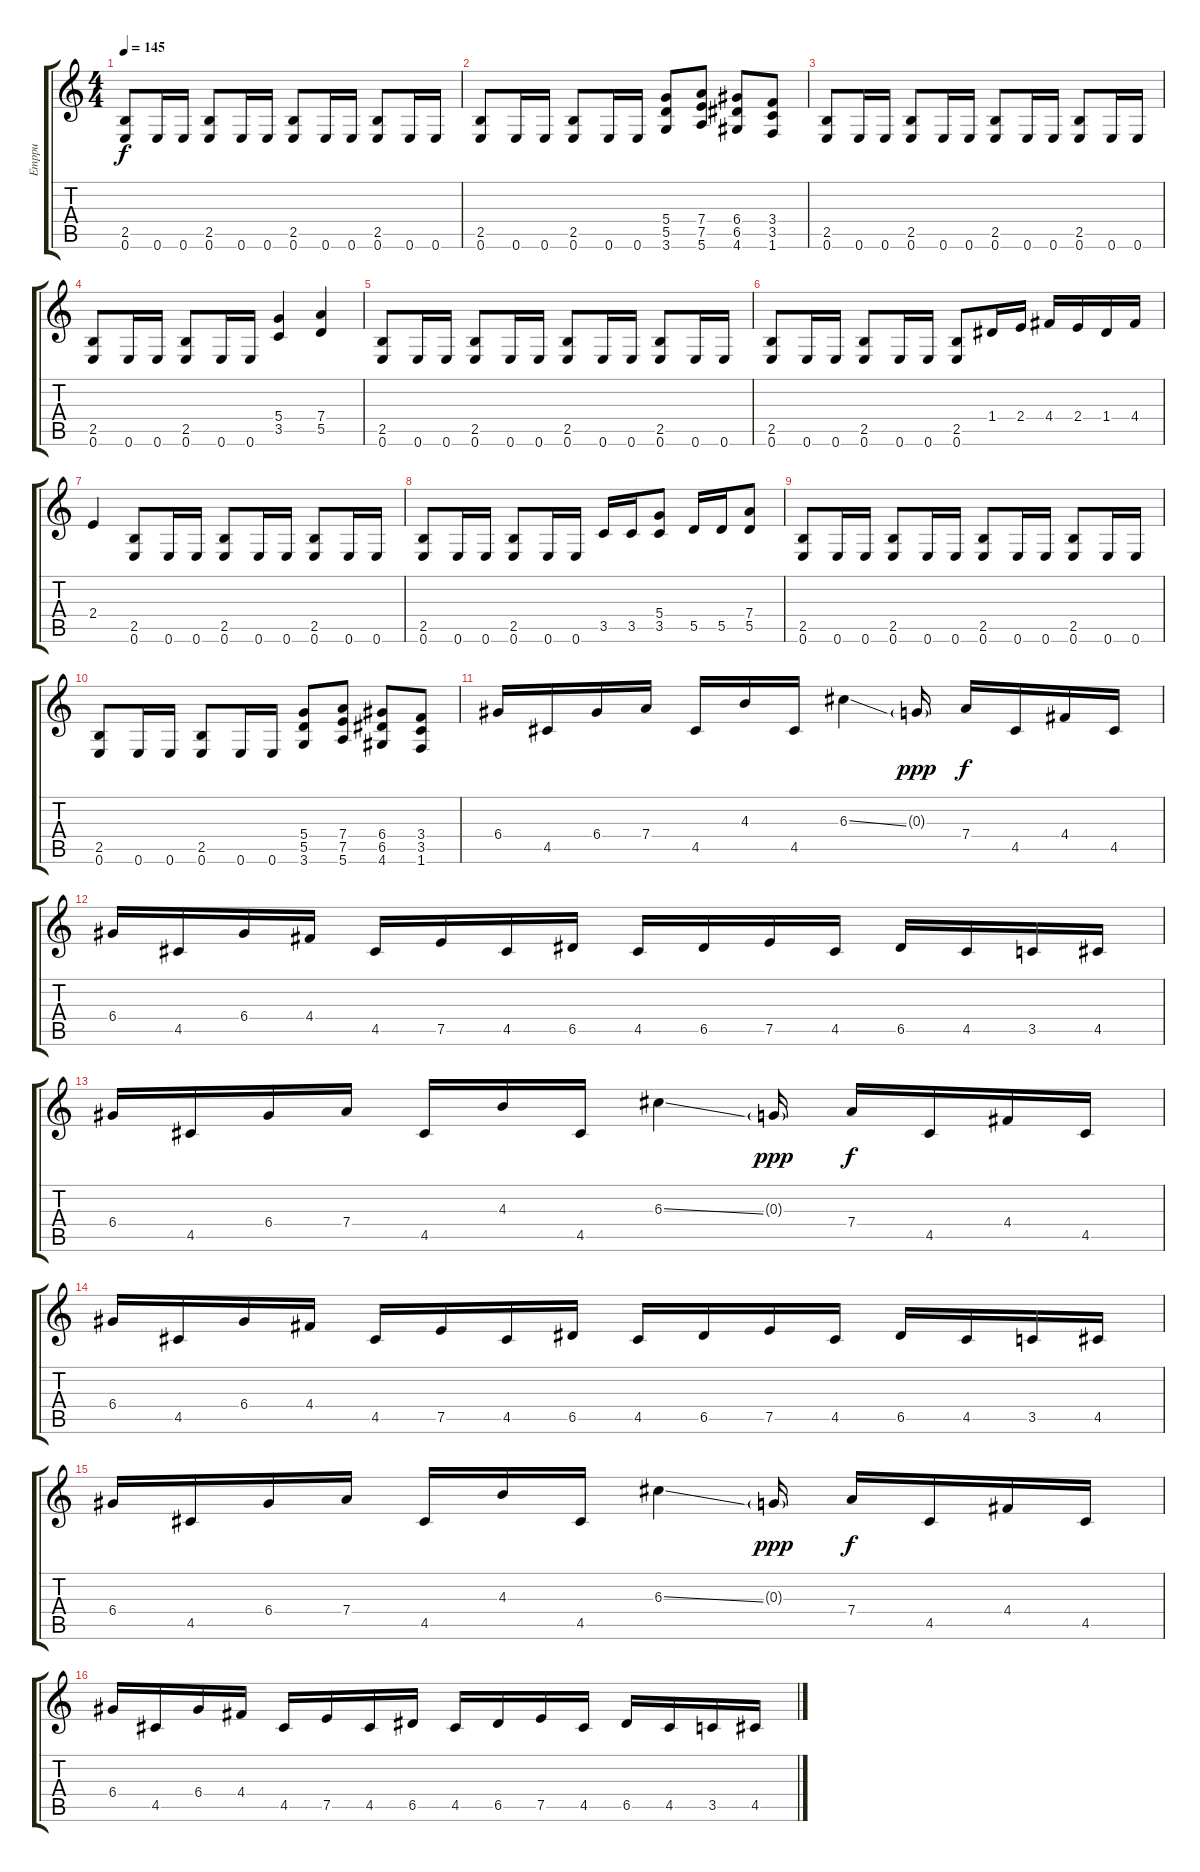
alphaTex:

\track ("Emppu" "Emppu") {instrument overdrivenguitar}
\staff {score tabs}
\tuning (E4 B3 G3 D3 A2 E2) {hide}
\ts (4 4)
\tempo 145
\clef g2
\ks c
(2.5 0.6).8{dy f} 0.6.16 0.6.16 (2.5 0.6).8 0.6.16 0.6.16 (2.5 0.6).8 0.6.16 0.6.16 (2.5 0.6).8 0.6.16 0.6.16 |
(2.5 0.6).8 0.6.16 0.6.16 (2.5 0.6).8 0.6.16 0.6.16 (5.4 5.5 3.6).8 (7.4 7.5 5.6).8 (6.4 6.5 4.6).8 (3.4 3.5 1.6).8 |
(2.5 0.6).8 0.6.16 0.6.16 (2.5 0.6).8 0.6.16 0.6.16 (2.5 0.6).8 0.6.16 0.6.16 (2.5 0.6).8 0.6.16 0.6.16 |
(2.5 0.6).8 0.6.16 0.6.16 (2.5 0.6).8 0.6.16 0.6.16 (5.4 3.5).4 (7.4 5.5).4 |
(2.5 0.6).8 0.6.16 0.6.16 (2.5 0.6).8 0.6.16 0.6.16 (2.5 0.6).8 0.6.16 0.6.16 (2.5 0.6).8 0.6.16 0.6.16 |
(2.5 0.6).8 0.6.16 0.6.16 (2.5 0.6).8 0.6.16 0.6.16 (2.5 0.6).8 1.4.16 2.4.16 4.4.16 2.4.16 1.4.16 4.4.16 |
2.4.4 (2.5 0.6).8 0.6.16 0.6.16 (2.5 0.6).8 0.6.16 0.6.16 (2.5 0.6).8 0.6.16 0.6.16 |
(2.5 0.6).8 0.6.16 0.6.16 (2.5 0.6).8 0.6.16 0.6.16 3.5.16 3.5.16 (5.4 3.5).8 5.5.16 5.5.16 (7.4 5.5).8 |
(2.5 0.6).8 0.6.16 0.6.16 (2.5 0.6).8 0.6.16 0.6.16 (2.5 0.6).8 0.6.16 0.6.16 (2.5 0.6).8 0.6.16 0.6.16 |
(2.5 0.6).8 0.6.16 0.6.16 (2.5 0.6).8 0.6.16 0.6.16 (5.4 5.5 3.6).8 (7.4 7.5 5.6).8 (6.4 6.5 4.6).8 (3.4 3.5 1.6).8 |
6.4.16 4.5.16 6.4.16 7.4.16 4.5.16 4.3.16 4.5.16 6.3{ss}.4 0.3{g}.16{dy ppp} 7.4.16{dy f} 4.5.16 4.4.16 4.5.16 |
6.4.16 4.5.16 6.4.16 4.4.16 4.5.16 7.5.16 4.5.16 6.5.16 4.5.16 6.5.16 7.5.16 4.5.16 6.5.16 4.5.16 3.5.16 4.5.16 |
6.4.16 4.5.16 6.4.16 7.4.16 4.5.16 4.3.16 4.5.16 6.3{ss}.4 0.3{g}.16{dy ppp} 7.4.16{dy f} 4.5.16 4.4.16 4.5.16 |
6.4.16 4.5.16 6.4.16 4.4.16 4.5.16 7.5.16 4.5.16 6.5.16 4.5.16 6.5.16 7.5.16 4.5.16 6.5.16 4.5.16 3.5.16 4.5.16 |
6.4.16 4.5.16 6.4.16 7.4.16 4.5.16 4.3.16 4.5.16 6.3{ss}.4 0.3{g}.16{dy ppp} 7.4.16{dy f} 4.5.16 4.4.16 4.5.16 |
6.4.16 4.5.16 6.4.16 4.4.16 4.5.16 7.5.16 4.5.16 6.5.16 4.5.16 6.5.16 7.5.16 4.5.16 6.5.16 4.5.16 3.5.16 4.5.16
